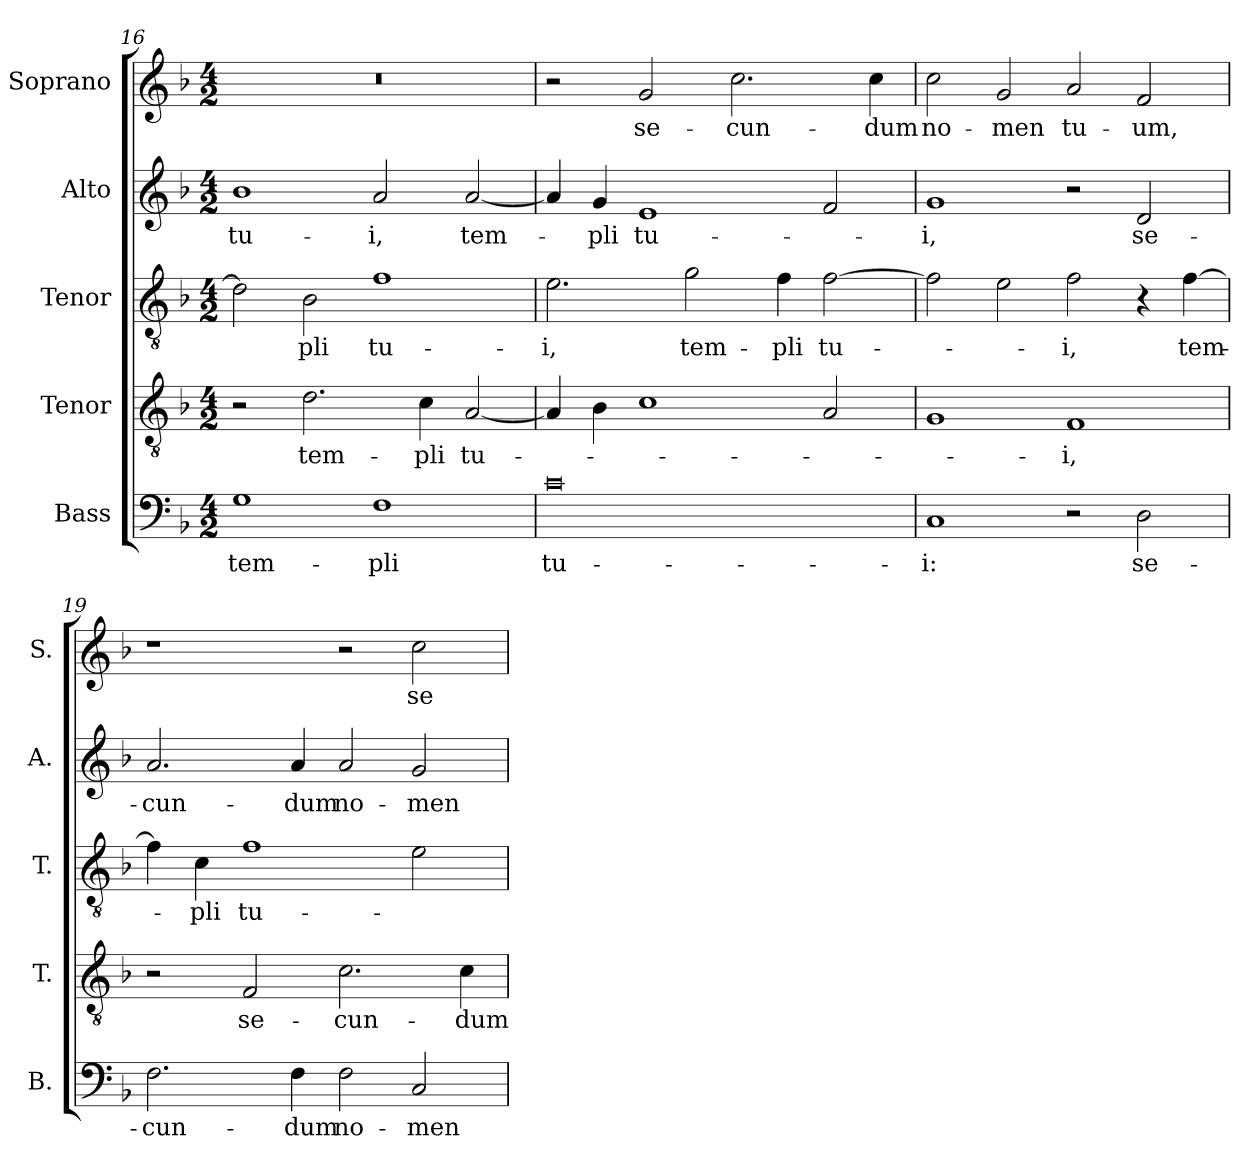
**kern	**text	**kern	**text	**kern	**text	**kern	**text	**kern	**text
*part5	*part5	*part4	*part4	*part3	*part3	*part2	*part2	*part1	*part1
*staff5	*staff5	*staff4	*staff4	*staff3	*staff3	*staff2	*staff2	*staff1	*staff1
*I"Bass	*	*I"Tenor	*	*I"Tenor	*	*I"Alto	*	*I"Soprano	*
*I'B.	*	*I'T.	*	*I'T.	*	*I'A.	*	*I'S.	*
*clefF4	*	*clefGv2	*	*clefGv2	*	*clefG2	*	*clefG2	*
*	*	*ITrd7c12	*	*ITrd7c12	*	*	*	*	*
*k[b-]	*	*k[b-]	*	*k[b-]	*	*k[b-]	*	*k[b-]	*
*F:	*	*F:	*	*F:	*	*F:	*	*F:	*
*M4/2	*	*M4/2	*	*M4/2	*	*M4/2	*	*M4/2	*
=16	=16	=16	=16	=16	=16	=16	=16	=16	=16
!	!LO:LY:b:color=#000000	!	!	!	!	!	!	!	!
!	!	!	!	!	!	!	!LO:LY:b:color=#000000	!LO:N:vis=1	!
1Gi	tem-	2r	.	2Di\]	.	1b-i	tu-	0r	.
!	!	!	!LO:LY:b:color=#000000	!	!	!	!	!	!
!	!	!	!	!	!LO:LY:b:color=#000000	!	!	!	!
.	.	2.Di\	tem-	2BB-i\	-pli	.	.	.	.
!	!LO:LY:b:color=#000000	!	!	!	!	!	!	!	!
!	!	!	!	!	!LO:LY:b:color=#000000	!	!	!	!
!	!	!	!	!	!	!	!LO:LY:b:color=#000000	!	!
1Fi	-pli	.	.	1Fi	tu-	2ai/	-i,	.	.
!	!	!	!LO:LY:b:color=#000000	!	!	!	!	!	!
.	.	4Ci\	-pli	.	.	.	.	.	.
!	!	!	!LO:LY:b:color=#000000	!	!	!	!	!	!
!	!	!	!	!	!	!	!LO:LY:b:color=#000000	!	!
.	.	[2AAi/	tu-	.	.	[2ai/	tem-	.	.
!!LO:LB:g=z
=17	=17	=17	=17	=17	=17	=17	=17	=17	=17
!	!LO:LY:b:color=#000000	!	!	!	!	!	!	!	!
!	!	!	!	!	!LO:LY:b:color=#000000	!	!	!	!
0ci	tu-	4AAi/]	.	2.Ei\	-i,	4ai/]	.	2r	.
!	!	!	!	!	!	!	!LO:LY:b:color=#000000	!	!
.	.	4BB-i\	.	.	.	4gi/	-pli	.	.
!	!	!	!	!	!	!	!LO:LY:b:color=#000000	!	!
!	!	!	!	!	!	!	!	!	!LO:LY:b:color=#000000
.	.	1Ci	.	.	.	1ei	tu-	2gi/	se-
!	!	!	!	!	!LO:LY:b:color=#000000	!	!	!	!
.	.	.	.	2Gi\	tem-	.	.	.	.
!	!	!	!	!	!	!	!	!	!LO:LY:b:color=#000000
.	.	.	.	.	.	.	.	2.cci\	-cun-
!	!	!	!	!	!LO:LY:b:color=#000000	!	!	!	!
.	.	.	.	4Fi\	-pli	.	.	.	.
!	!	!	!	!	!LO:LY:b:color=#000000	!	!	!	!
.	.	2AAi/	.	[2Fi\	tu-	2fi/	.	.	.
!	!	!	!	!	!	!	!	!	!LO:LY:b:color=#000000
.	.	.	.	.	.	.	.	4cci\	-dum
=18	=18	=18	=18	=18	=18	=18	=18	=18	=18
!	!LO:LY:b:color=#000000	!	!	!	!	!	!	!	!
!	!	!	!	!	!	!	!LO:LY:b:color=#000000	!	!
!	!	!	!	!	!	!	!	!	!LO:LY:b:color=#000000
1Ci	-i:	1GGi	.	2Fi\]	.	1gi	-i,	2cci\	no-
!	!	!	!	!	!	!	!	!	!LO:LY:b:color=#000000
.	.	.	.	2Ei\	.	.	.	2gi/	-men
!	!	!	!LO:LY:b:color=#000000	!	!	!	!	!	!
!	!	!	!	!	!LO:LY:b:color=#000000	!	!	!	!
!	!	!	!	!	!	!	!	!	!LO:LY:b:color=#000000
2r	.	1FFi	-i,	2Fi\	-i,	2r	.	2ai/	tu-
!	!LO:LY:b:color=#000000	!	!	!	!	!	!	!	!
!	!	!	!	!	!	!	!LO:LY:b:color=#000000	!	!
!	!	!	!	!	!	!	!	!	!LO:LY:b:color=#000000
2Di\	se-	.	.	4r	.	2di/	se-	2fi/	-um,
!	!	!	!	!	!LO:LY:b:color=#000000	!	!	!	!
.	.	.	.	[4Fi\	tem-	.	.	.	.
=19	=19	=19	=19	=19	=19	=19	=19	=19	=19
!	!LO:LY:b:color=#000000	!	!	!	!	!	!	!	!
!	!	!	!	!	!	!	!LO:LY:b:color=#000000	!	!
2.Fi\	-cun-	2r	.	4Fi\]	.	2.ai/	-cun-	1r	.
!	!	!	!	!	!LO:LY:b:color=#000000	!	!	!	!
.	.	.	.	4Ci\	-pli	.	.	.	.
!	!	!	!LO:LY:b:color=#000000	!	!	!	!	!	!
!	!	!	!	!	!LO:LY:b:color=#000000	!	!	!	!
.	.	2FFi/	se-	1Fi	tu-	.	.	.	.
!	!LO:LY:b:color=#000000	!	!	!	!	!	!	!	!
!	!	!	!	!	!	!	!LO:LY:b:color=#000000	!	!
4Fi\	-dum	.	.	.	.	4ai/	-dum	.	.
!	!LO:LY:b:color=#000000	!	!	!	!	!	!	!	!
!	!	!	!LO:LY:b:color=#000000	!	!	!	!	!	!
!	!	!	!	!	!	!	!LO:LY:b:color=#000000	!	!
2Fi\	no-	2.Ci\	-cun-	.	.	2ai/	no-	2r	.
!	!LO:LY:b:color=#000000	!	!	!	!	!	!	!	!
!	!	!	!	!	!	!	!LO:LY:b:color=#000000	!	!
!	!	!	!	!	!	!	!	!	!LO:LY:b:color=#000000
2Ci/	-men	.	.	2Ei\	.	2gi/	-men	2cci\	se-
!	!	!	!LO:LY:b:color=#000000	!	!	!	!	!	!
.	.	4Ci\	-dum	.	.	.	.	.	.
=	=	=	=	=	=	=	=	=	=
*-	*-	*-	*-	*-	*-	*-	*-	*-	*-
